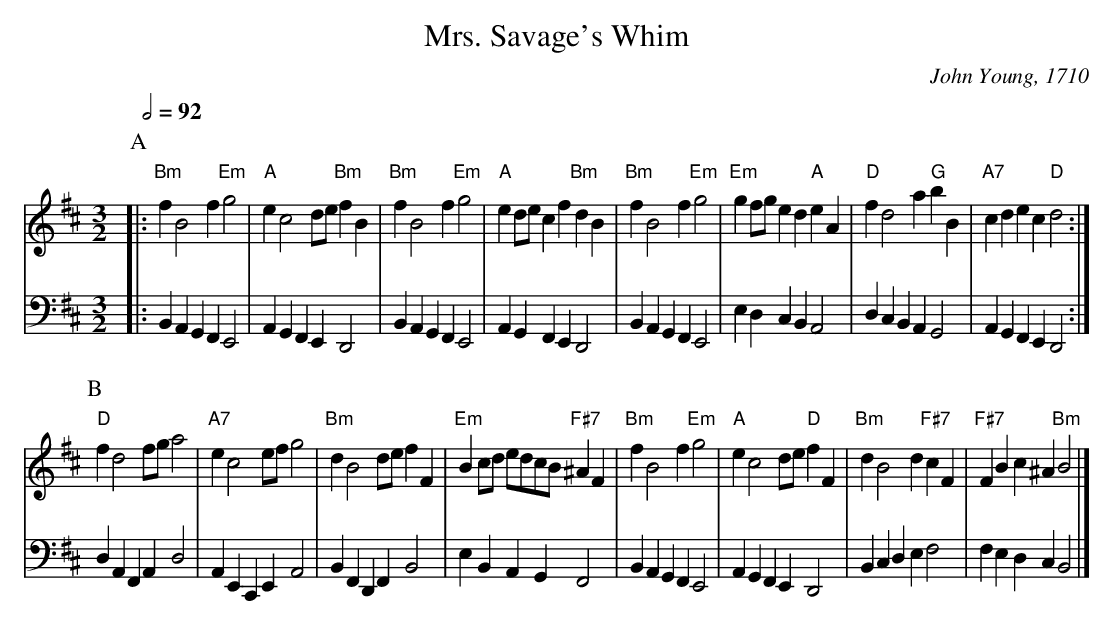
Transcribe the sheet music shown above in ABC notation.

X:1
T:Mrs. Savage's Whim
C:John Young, 1710
Q:1/2=92
M:3/2
L:1/4
K:Bm
P:A
V:1
|: "Bm"fB2f "Em"g2 | "A"ec2d/e/ "Bm"fB | "Bm"fB2f "Em"g2 | "A"ed/e/cf "Bm"dB |\
"Bm"fB2f "Em"g2 | "Em"gf/g/ed "A"eA | "D"fd2a "G"bB | "A7"cdec "D"d2 :|
V:2 bass octave=-2
|: BAGF E2 | AGFE D2 | BAGF E2 | AGFE D2 |\
BAGF E2 | edcB A2 | dcBA G2 | AGFE D2 :|
P:B
V:1
"D"fd2f/g/ a2 | "A7"ec2e/f/ g2 | "Bm"dB2d/e/ fF | "Em"Bc/d/ e/d/c/B/ "F#7"^AF |\
"Bm"fB2f "Em"g2 | "A"ec2d/e/ "D"fF | "Bm"dB2d "F#7"cF | "F#7"FBc^A "Bm"B2 |]
V:2
dAFA d2 | AECE A2 | BFDF B2 | eBAG F2 |\
BAGF E2 | AGFE D2 | Bcde f2 | fedc B2 |]
